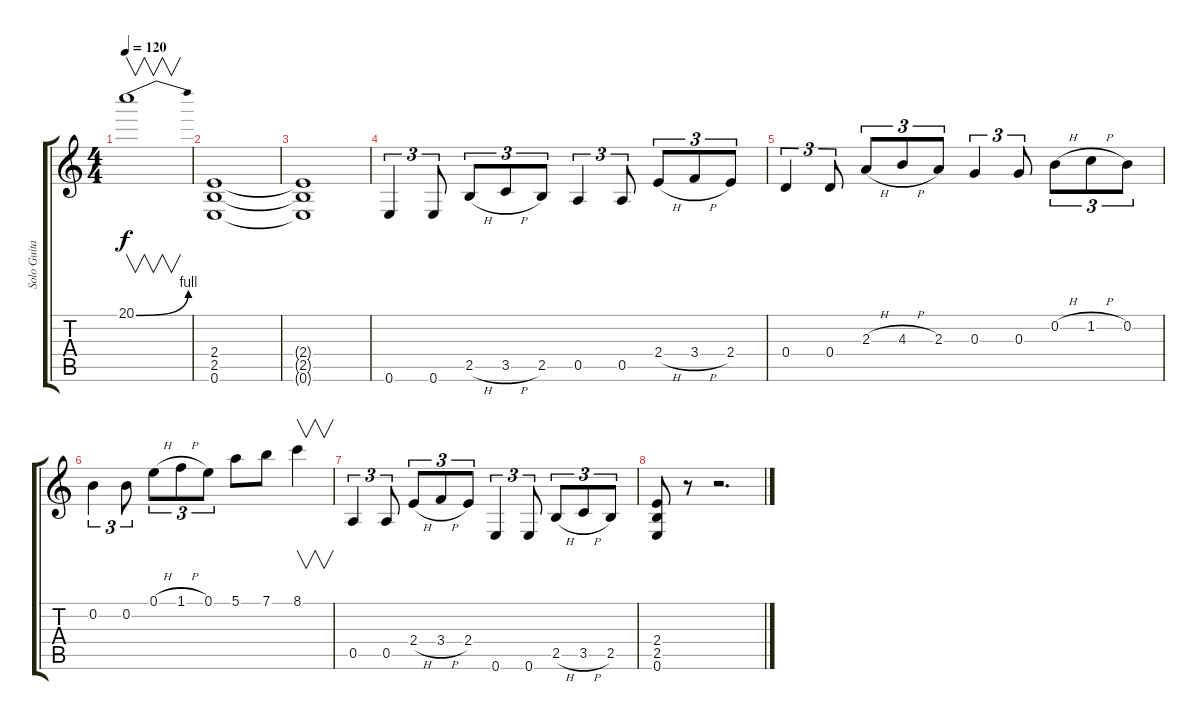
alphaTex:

\track ("Solo Guitar" "Solo Guita") {instrument overdrivenguitar}
\staff {score tabs}
\tuning (E4 B3 G3 D3 A2 E2) {hide}
\ts (4 4)
\tempo 120
\clef g2
\ks c
20.1{be (bend 0 0 60 4)}.1{v dy f} |
(2.4 2.5 0.6).1 |
(2.4{t} 2.5{t} 0.6{t}).1 |
0.6.4{tu (3 2)} 0.6.8{tu (3 2)} 2.5{h}.8{tu (3 2)} 3.5{h}.8{tu (3 2)} 2.5.8{tu (3 2)} 0.5.4{tu (3 2)} 0.5.8{tu (3 2)} 2.4{h}.8{tu (3 2)} 3.4{h}.8{tu (3 2)} 2.4.8{tu (3 2)} |
0.4.4{tu (3 2)} 0.4.8{tu (3 2)} 2.3{h}.8{tu (3 2)} 4.3{h}.8{tu (3 2)} 2.3.8{tu (3 2)} 0.3.4{tu (3 2)} 0.3.8{tu (3 2)} 0.2{h}.8{tu (3 2)} 1.2{h}.8{tu (3 2)} 0.2.8{tu (3 2)} |
0.2.4{tu (3 2)} 0.2.8{tu (3 2)} 0.1{h}.8{tu (3 2)} 1.1{h}.8{tu (3 2)} 0.1.8{tu (3 2)} 5.1.8 7.1.8 8.1.4{v} |
0.5.4{tu (3 2)} 0.5.8{tu (3 2)} 2.4{h}.8{tu (3 2)} 3.4{h}.8{tu (3 2)} 2.4.8{tu (3 2)} 0.6.4{tu (3 2)} 0.6.8{tu (3 2)} 2.5{h}.8{tu (3 2)} 3.5{h}.8{tu (3 2)} 2.5.8{tu (3 2)} |
(2.4 2.5 0.6).8 r.8 r.2{d}
